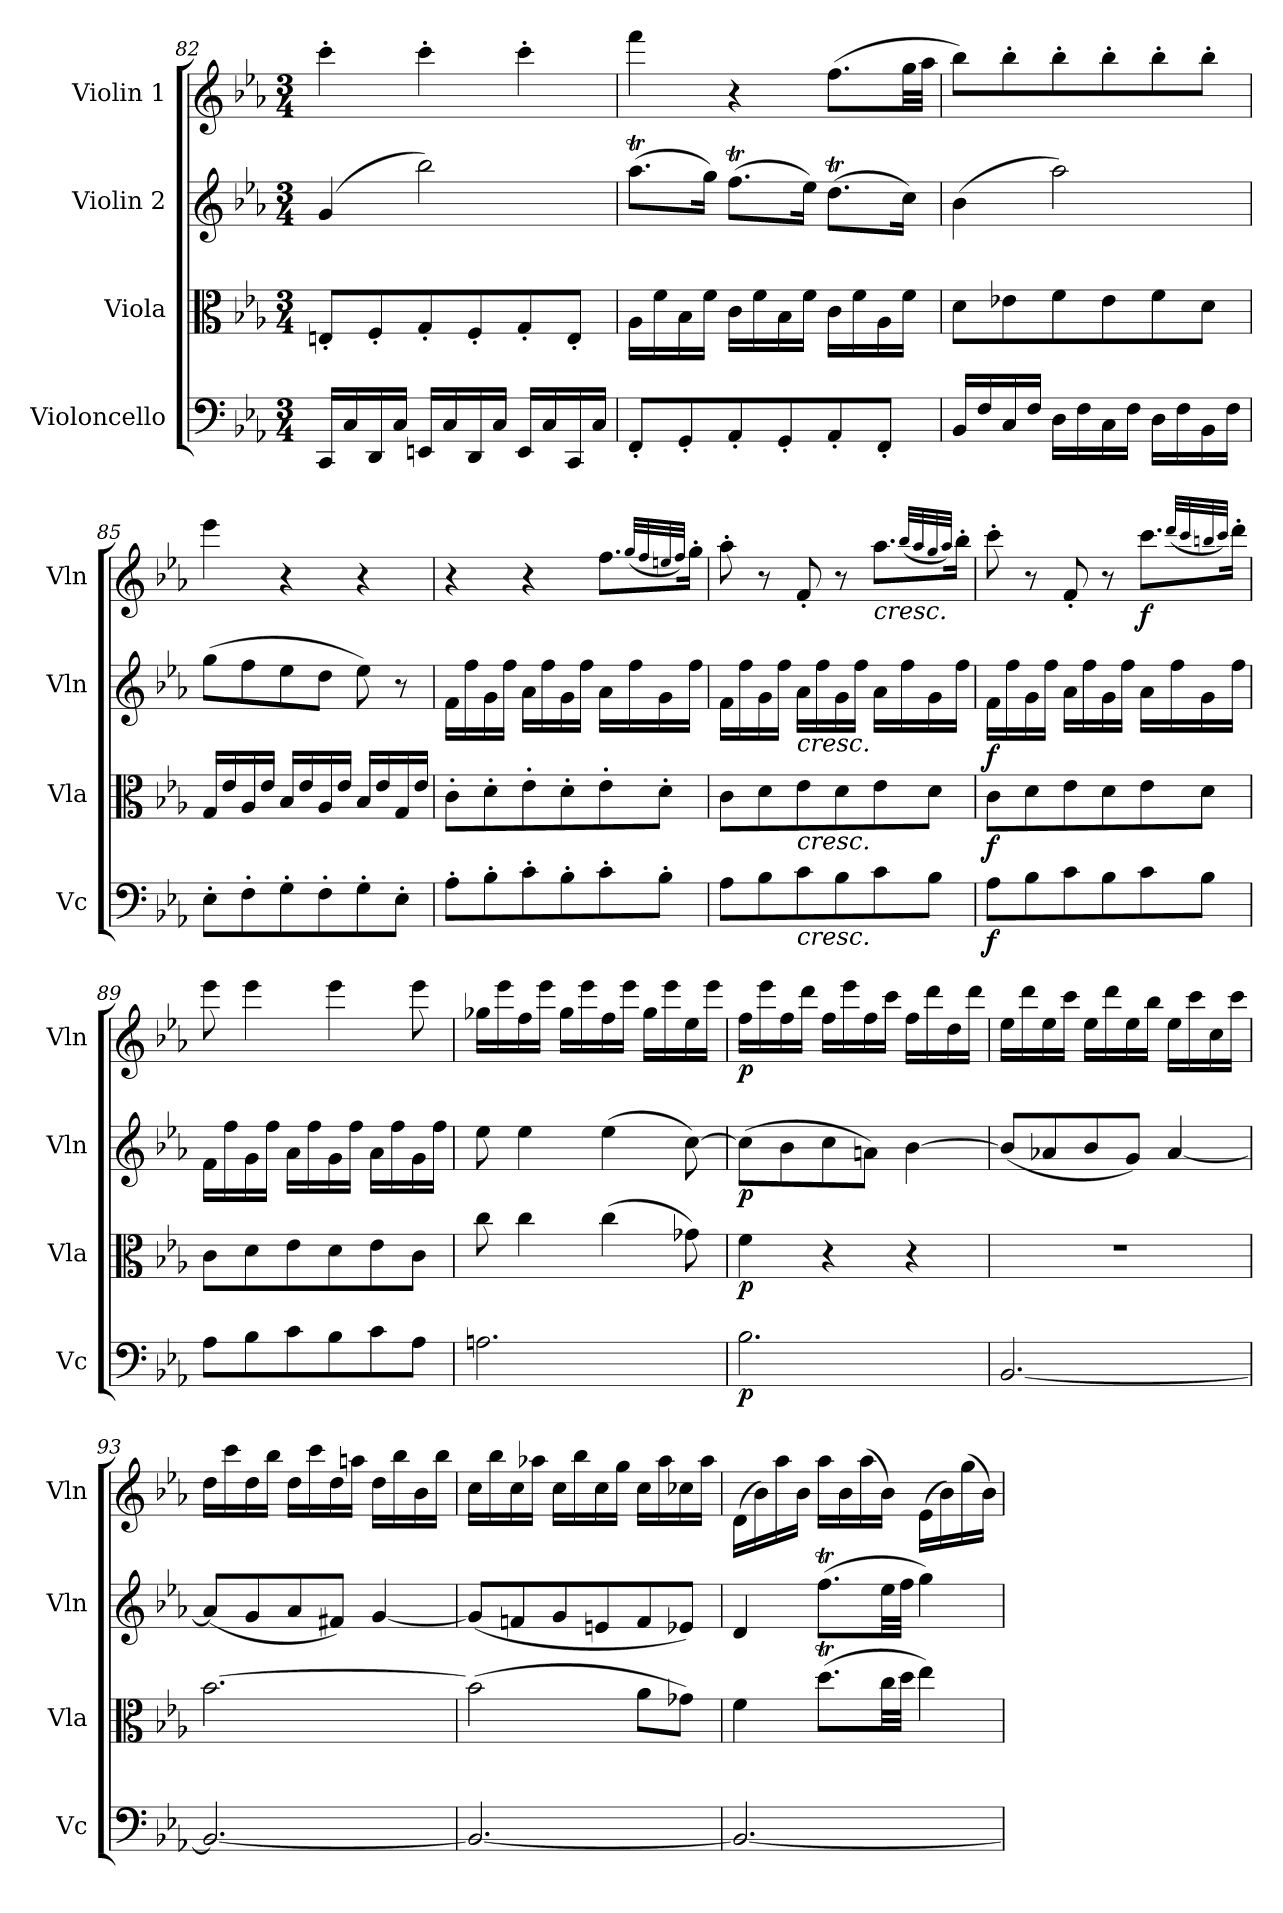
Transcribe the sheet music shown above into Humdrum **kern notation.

**kern	**dynam	**kern	**dynam	**kern	**dynam	**kern	**dynam
*part4	*part4	*part3	*part3	*part2	*part2	*part1	*part1
*staff4	*staff4	*staff3	*staff3	*staff2	*staff2	*staff1	*staff1
*I"Violoncello	*	*I"Viola	*	*I"Violin 2	*	*I"Violin 1	*
*I'Vc	*	*I'Vla	*	*I'Vln	*	*I'Vln	*
*clefF4	*	*clefC3	*	*clefG2	*	*clefG2	*
*k[b-e-a-]	*	*k[b-e-a-]	*	*k[b-e-a-]	*	*k[b-e-a-]	*
*M3/4	*	*M3/4	*	*M3/4	*	*M3/4	*
=82	=82	=82	=82	=82	=82	=82	=82
16CC/LL	.	8En'/L	.	(4g/	.	4ccc'\	.
16C/	.	.	.	.	.	.	.
16DD/	.	8F'/	.	.	.	.	.
16C/JJ	.	.	.	.	.	.	.
16EEn/LL	.	8G'/	.	2bb-\)	.	4ccc'\	.
16C/	.	.	.	.	.	.	.
16DD/	.	8F'/	.	.	.	.	.
16C/JJ	.	.	.	.	.	.	.
16EE/LL	.	8G'/	.	.	.	4ccc'\	.
16C/	.	.	.	.	.	.	.
16CC/	.	8E'/J	.	.	.	.	.
16C/JJ	.	.	.	.	.	.	.
!!LO:PB:g=z
=83	=83	=83	=83	=83	=83	=83	=83
8FF'/L	.	16A-\LL	.	(8.aa-T\L	.	4fff\	.
.	.	16f\	.	.	.	.	.
8GG'/	.	16B-\	.	.	.	.	.
.	.	16f\JJ	.	16gg\Jk)	.	.	.
8AA-'/	.	16c\LL	.	(8.ffT\L	.	4r	.
.	.	16f\	.	.	.	.	.
8GG'/	.	16B-\	.	.	.	.	.
.	.	16f\JJ	.	16ee-\Jk)	.	.	.
8AA-'/	.	16c\LL	.	(8.ddt\L	.	(8.ff\L	.
.	.	16f\	.	.	.	.	.
8FF'/J	.	16A-\	.	.	.	.	.
.	.	16f\JJ	.	16cc\Jk)	.	32gg\LL	.
.	.	.	.	.	.	32aa-\JJJ	.
=84	=84	=84	=84	=84	=84	=84	=84
16BB-/LL	.	8d\L	.	(4b-\	.	8bb-\L)	.
16F/	.	.	.	.	.	.	.
16C/	.	8e-X\	.	.	.	8bb-'\	.
16F/JJ	.	.	.	.	.	.	.
16D\LL	.	8f\	.	2aa-\)	.	8bb-'\	.
16F\	.	.	.	.	.	.	.
16C\	.	8e-\	.	.	.	8bb-'\	.
16F\JJ	.	.	.	.	.	.	.
16D\LL	.	8f\	.	.	.	8bb-'\	.
16F\	.	.	.	.	.	.	.
16BB-\	.	8d\J	.	.	.	8bb-'\J	.
16F\JJ	.	.	.	.	.	.	.
=85	=85	=85	=85	=85	=85	=85	=85
8E-'\L	.	16G/LL	.	(8gg\L	.	4eee-\	.
.	.	16e-/	.	.	.	.	.
8F'\	.	16A-/	.	8ff\	.	.	.
.	.	16e-/JJ	.	.	.	.	.
8G'\	.	16B-/LL	.	8ee-\	.	4r	.
.	.	16e-/	.	.	.	.	.
8F'\	.	16A-/	.	8dd\J	.	.	.
.	.	16e-/JJ	.	.	.	.	.
8G'\	.	16B-/LL	.	8ee-\)	.	4r	.
.	.	16e-/	.	.	.	.	.
8E-'\J	.	16G/	.	8r	.	.	.
.	.	16e-/JJ	.	.	.	.	.
!!LO:LB:g=z
=86	=86	=86	=86	=86	=86	=86	=86
8A-'\L	.	8c'\L	.	16f\LL	.	4r	.
.	.	.	.	16ff\	.	.	.
8B-'\	.	8d'\	.	16g\	.	.	.
.	.	.	.	16ff\JJ	.	.	.
8c'\	.	8e-'\	.	16a-\LL	.	4r	.
.	.	.	.	16ff\	.	.	.
8B-'\	.	8d'\	.	16g\	.	.	.
.	.	.	.	16ff\JJ	.	.	.
8c'\	.	8e-'\	.	16a-\LL	.	8.ff\L	.
.	.	.	.	16ff\	.	.	.
8B-'\J	.	8d'\J	.	16g\	.	.	.
.	.	.	.	.	.	(32qgg/LLL	.
.	.	.	.	.	.	32qff/	.
.	.	.	.	.	.	32qeen/	.
.	.	.	.	.	.	32qff/JJJ)	.
.	.	.	.	16ff\JJ	.	16gg'\Jk	.
=87	=87	=87	=87	=87	=87	=87	=87
8A-\L	.	8c\L	.	16f\LL	.	8aa-'\	.
.	.	.	.	16ff\	.	.	.
8B-\	.	8d\	.	16g\	.	8r	.
.	.	.	.	16ff\JJ	.	.	.
!	!	!	!	!LO:TX:b:i:t=cresc.	!	!	!
!	!	!LO:TX:b:i:t=cresc.	!	!	!	!	!
!LO:TX:b:i:t=cresc.	!	!	!	!	!	!	!
8c\	.	8e-\	.	16a-\LL	.	8f'/	.
.	.	.	.	16ff\	.	.	.
8B-\	.	8d\	.	16g\	.	8r	.
.	.	.	.	16ff\JJ	.	.	.
!	!	!	!	!	!	!LO:TX:b:i:t=cresc.	!
8c\	.	8e-\	.	16a-\LL	.	8.aa-\L	.
.	.	.	.	16ff\	.	.	.
8B-\J	.	8d\J	.	16g\	.	.	.
.	.	.	.	.	.	(32qbb-/LLL	.
.	.	.	.	.	.	32qaa-/	.
.	.	.	.	.	.	32qgg/	.
.	.	.	.	.	.	32qaa-/JJJ)	.
.	.	.	.	16ff\JJ	.	16bb-'\Jk	.
!!LO:LB:g=z
=88	=88	=88	=88	=88	=88	=88	=88
!	!LO:DY:b	!	!LO:DY:b	!	!LO:DY:b	!	!
8A-\L	f	8c\L	f	16f\LL	f	8ccc'\	.
.	.	.	.	16ff\	.	.	.
8B-\	.	8d\	.	16g\	.	8r	.
.	.	.	.	16ff\JJ	.	.	.
8c\	.	8e-\	.	16a-\LL	.	8f'/	.
.	.	.	.	16ff\	.	.	.
8B-\	.	8d\	.	16g\	.	8r	.
.	.	.	.	16ff\JJ	.	.	.
!	!	!	!	!	!	!	!LO:DY:b
8c\	.	8e-\	.	16a-\LL	.	8.ccc\L	f
.	.	.	.	16ff\	.	.	.
8B-\J	.	8d\J	.	16g\	.	.	.
.	.	.	.	.	.	(32qddd/LLL	.
.	.	.	.	.	.	32qccc/	.
.	.	.	.	.	.	32qbbn/	.
.	.	.	.	.	.	32qccc/JJJ)	.
.	.	.	.	16ff\JJ	.	16ddd'\Jk	.
=89	=89	=89	=89	=89	=89	=89	=89
8A-\L	.	8c\L	.	16f\LL	.	8eee-\	.
.	.	.	.	16ff\	.	.	.
8B-\	.	8d\	.	16g\	.	4eee-\	.
.	.	.	.	16ff\JJ	.	.	.
8c\	.	8e-\	.	16a-\LL	.	.	.
.	.	.	.	16ff\	.	.	.
8B-\	.	8d\	.	16g\	.	4eee-\	.
.	.	.	.	16ff\JJ	.	.	.
8c\	.	8e-\	.	16a-\LL	.	.	.
.	.	.	.	16ff\	.	.	.
8A-\J	.	8c\J	.	16g\	.	8eee-\	.
.	.	.	.	16ff\JJ	.	.	.
=90	=90	=90	=90	=90	=90	=90	=90
2.An\	.	8cc\	.	8ee-\	.	16gg-X\LL	.
.	.	.	.	.	.	16eee-\	.
.	.	4cc\	.	4ee-\	.	16ff\	.
.	.	.	.	.	.	16eee-\JJ	.
.	.	.	.	.	.	16gg-\LL	.
.	.	.	.	.	.	16eee-\	.
.	.	(4cc\	.	(4ee-\	.	16ff\	.
.	.	.	.	.	.	16eee-\JJ	.
.	.	.	.	.	.	16gg-\LL	.
.	.	.	.	.	.	16eee-\	.
.	.	8g-X\)	.	[8cc\)	.	16ee-\	.
.	.	.	.	.	.	16eee-\JJ	.
!!LO:LB:g=z
=91	=91	=91	=91	=91	=91	=91	=91
!	!LO:DY:b	!	!LO:DY:b	!	!LO:DY:b	!	!LO:DY:b
2.B-\	p	4f\	p	(8cc\L]	p	16ff\LL	p
.	.	.	.	.	.	16eee-\	.
.	.	.	.	8b-\	.	16ff\	.
.	.	.	.	.	.	16ddd\JJ	.
.	.	4r	.	8cc\	.	16ff\LL	.
.	.	.	.	.	.	16eee-\	.
.	.	.	.	8an\J)	.	16ff\	.
.	.	.	.	.	.	16ccc\JJ	.
.	.	4r	.	[4b-\	.	16ff\LL	.
.	.	.	.	.	.	16ddd\	.
.	.	.	.	.	.	16dd\	.
.	.	.	.	.	.	16ddd\JJ	.
=92	=92	=92	=92	=92	=92	=92	=92
[2.BB-/	.	2.r	.	(8b-/L]	.	16ee-\LL	.
.	.	.	.	.	.	16ddd\	.
.	.	.	.	8a-X/	.	16ee-\	.
.	.	.	.	.	.	16ccc\JJ	.
.	.	.	.	8b-/	.	16ee-\LL	.
.	.	.	.	.	.	16ddd\	.
.	.	.	.	8g/J)	.	16ee-\	.
.	.	.	.	.	.	16bb-\JJ	.
.	.	.	.	[4a-/	.	16ee-\LL	.
.	.	.	.	.	.	16ccc\	.
.	.	.	.	.	.	16cc\	.
.	.	.	.	.	.	16ccc\JJ	.
!!LO:LB:g=z
=93	=93	=93	=93	=93	=93	=93	=93
2.BB-/_	.	[2.b-\	.	(8a-/L]	.	16dd\LL	.
.	.	.	.	.	.	16ccc\	.
.	.	.	.	8g/	.	16dd\	.
.	.	.	.	.	.	16bb-\JJ	.
.	.	.	.	8a-/	.	16dd\LL	.
.	.	.	.	.	.	16ccc\	.
.	.	.	.	8f#X/J)	.	16dd\	.
.	.	.	.	.	.	16aan\JJ	.
.	.	.	.	[4g/	.	16dd\LL	.
.	.	.	.	.	.	16bb-\	.
.	.	.	.	.	.	16b-\	.
.	.	.	.	.	.	16bb-\JJ	.
=94	=94	=94	=94	=94	=94	=94	=94
2.BB-/_	.	(2b-\]	.	(8g/L]	.	16cc\LL	.
.	.	.	.	.	.	16bb-\	.
.	.	.	.	8fn/	.	16cc\	.
.	.	.	.	.	.	16aa-X\JJ	.
.	.	.	.	8g/	.	16cc\LL	.
.	.	.	.	.	.	16bb-\	.
.	.	.	.	8en/	.	16cc\	.
.	.	.	.	.	.	16gg\JJ	.
.	.	8a-\L	.	8f/	.	16cc\LL	.
.	.	.	.	.	.	16aa-\	.
.	.	8g-X\J)	.	8e-X/J)	.	16cc-X\	.
.	.	.	.	.	.	16aa-\JJ	.
=95	=95	=95	=95	=95	=95	=95	=95
2.BB-/_	.	4f\	.	4d/	.	(16d\LL	.
.	.	.	.	.	.	16b-\)	.
.	.	.	.	.	.	16aa-\	.
.	.	.	.	.	.	16b-\JJ	.
.	.	(8.ddt\L	.	(8.ffT\L	.	16aa-\LL	.
.	.	.	.	.	.	16b-\	.
.	.	.	.	.	.	(16aa-\	.
.	.	32cc\LL	.	32ee-\LL	.	16b-\JJ)	.
.	.	32dd\JJJ	.	32ff\JJJ	.	.	.
.	.	4ee-\)	.	4gg\)	.	(16e-\LL	.
.	.	.	.	.	.	16b-\)	.
.	.	.	.	.	.	(16gg\	.
.	.	.	.	.	.	16b-\JJ)	.
=	=	=	=	=	=	=	=
*-	*-	*-	*-	*-	*-	*-	*-
